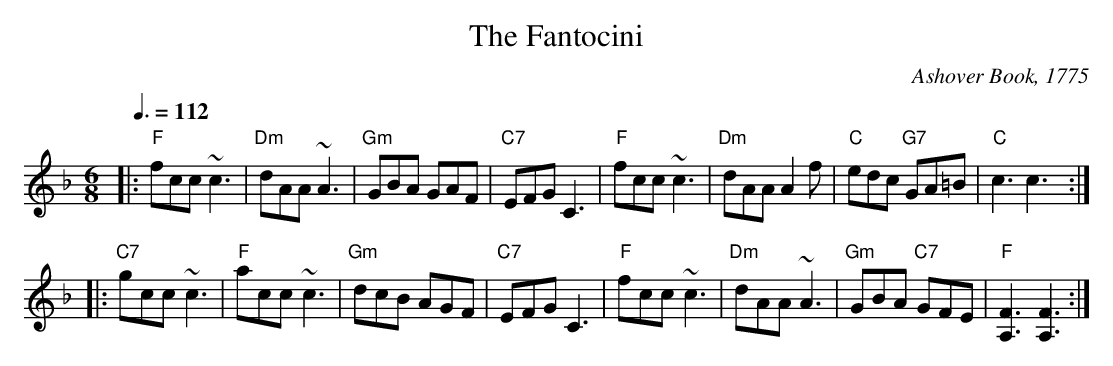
X:1
T:The Fantocini
C:Ashover Book, 1775
M:6/8
L:1/8
Q:3/8=112
K:F
|: "F"fcc ~c3 | "Dm"dAA ~A3 | "Gm"GBA GAF | "C7"EFG C3 |\
"F"fcc ~c3 | "Dm"dAA A2f | "C"edc "G7"GA=B | "C"c3 c3 :|
|: "C7"gcc ~c3 | "F"acc ~c3 | "Gm"dcB AGF | "C7"EFG C3 |\
"F"fcc ~c3 | "Dm"dAA ~A3 | "Gm"GBA "C7"GFE | "F"[A,F]3 [A,F]3 :|
